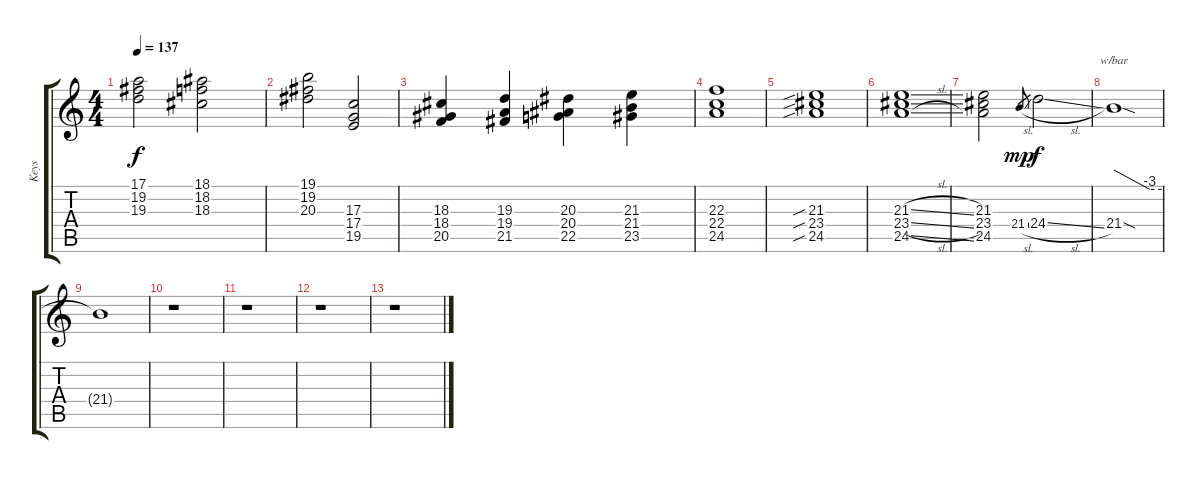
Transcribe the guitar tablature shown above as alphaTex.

\track ("Keys" "Keys") {instrument percussiveorgan}
\staff {score tabs}
\tuning (E4 B3 G3 D3 A2 E2) {hide}
\ts (4 4)
\tempo 137
\clef g2
\ks c
(17.1 19.2 19.3).2{dy f} (18.1 18.2 18.3).2 |
(19.1 19.2 20.3).2 (17.3 17.4 19.5).2 |
(18.3 18.4 20.5).4 (19.3 19.4 21.5).4 (20.3 20.4 22.5).4 (21.3 21.4 23.5).4 |
(22.3 22.4 24.5).1 |
(21.3{sib} 23.4{sib} 24.5{sib}).1 |
(21.3{sl} 23.4{sl} 24.5{sl}).1 |
(21.3 23.4 24.5).2 21.4{sl}.8{gr dy mp} 24.4{sl}.2{dy f} |
21.4{sod}.1{tbe (custom default 0 0 45 -12 60 -12)} |
21.4{t}.1 |
r.1 |
r.1 |
r.1 |
r.1
